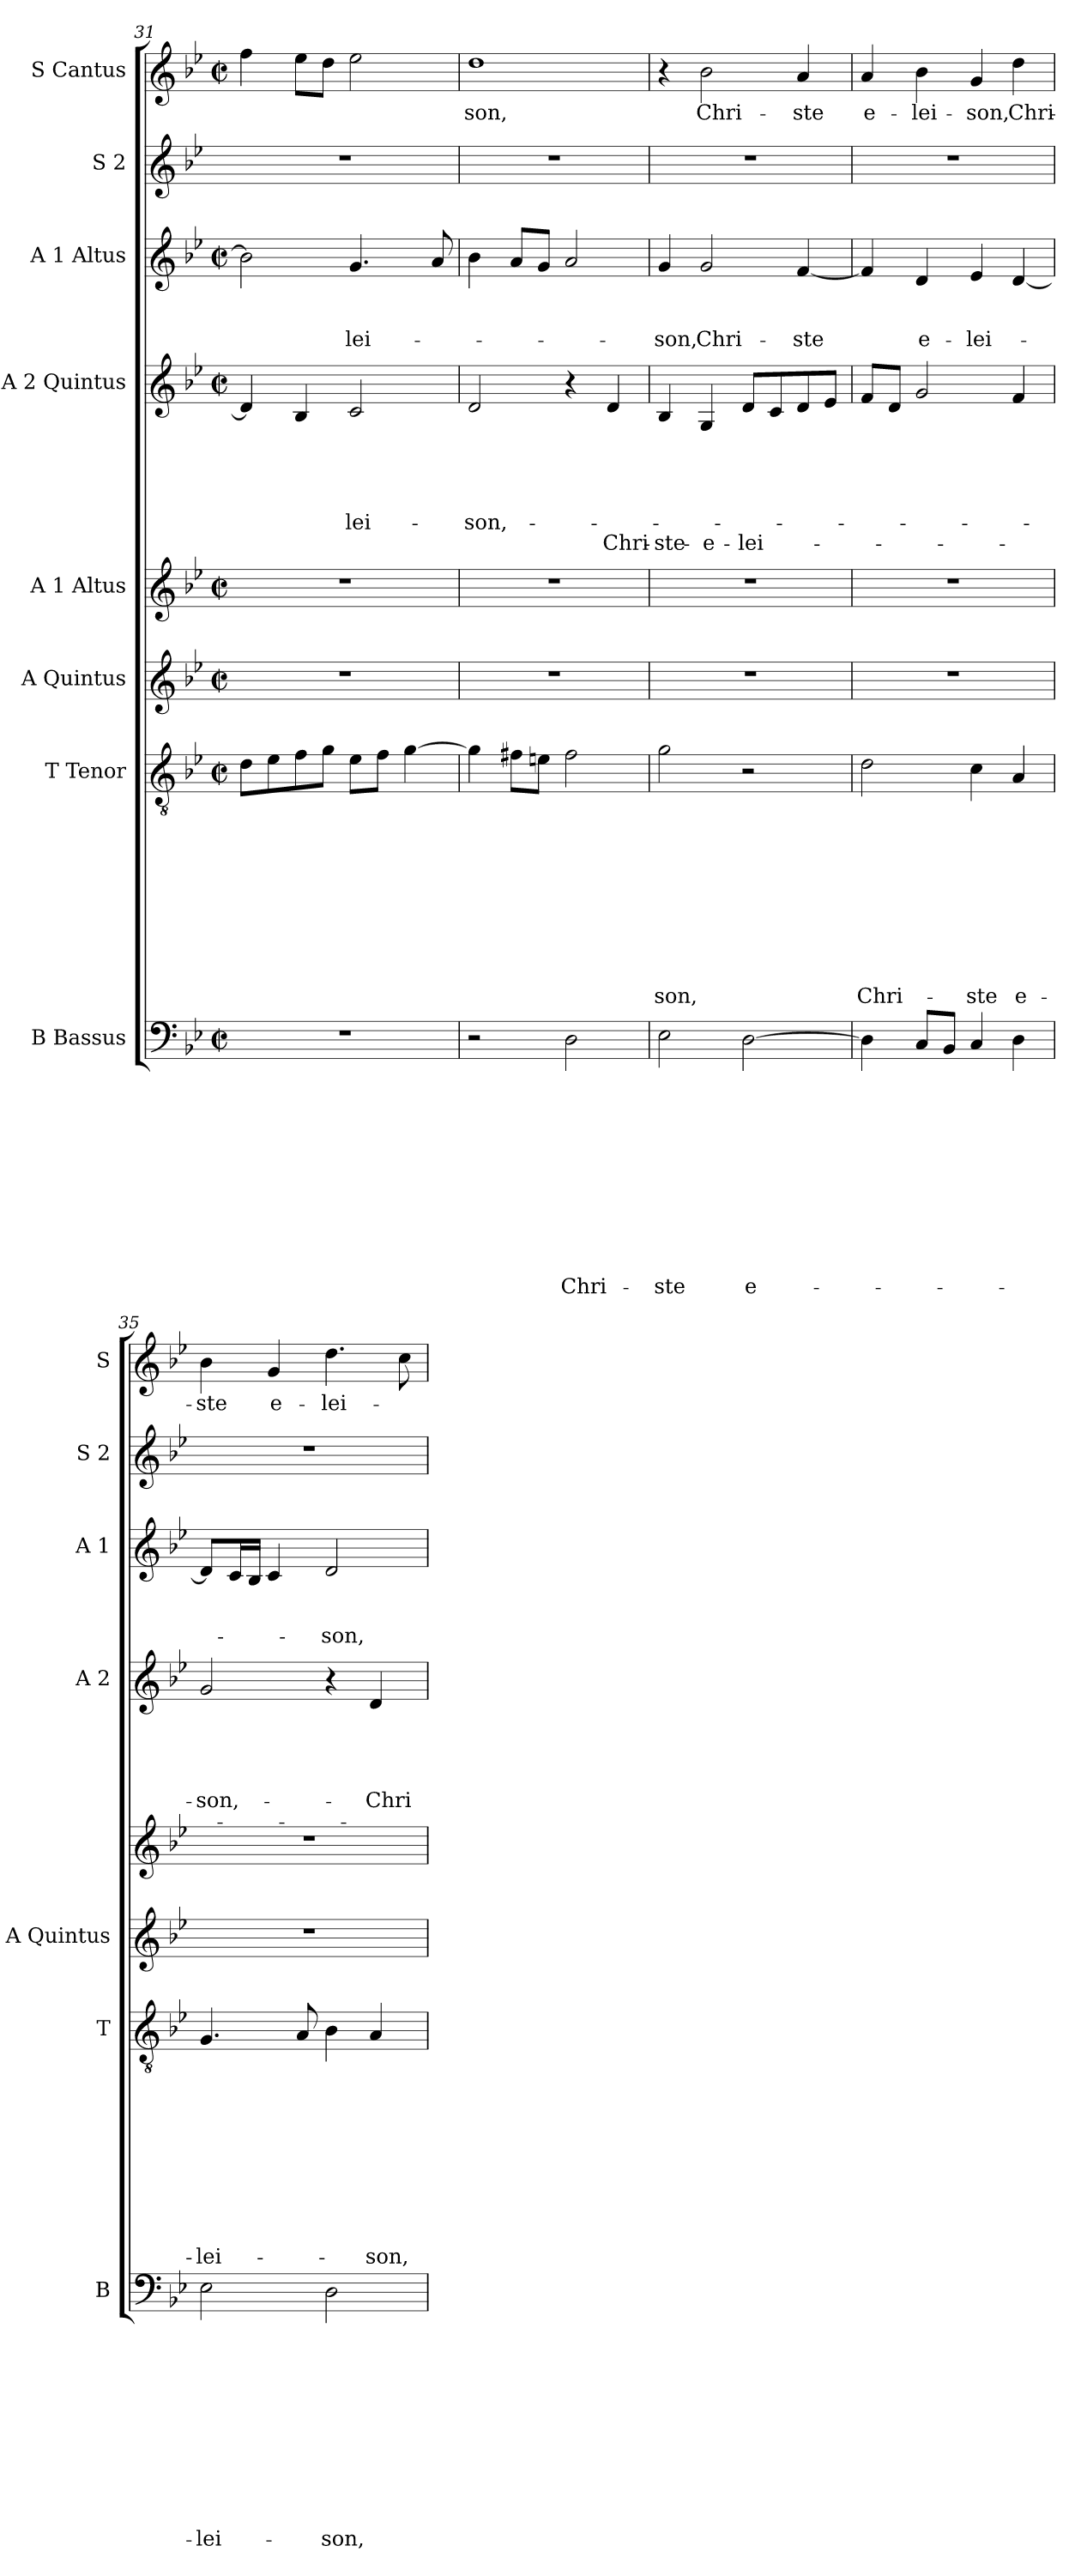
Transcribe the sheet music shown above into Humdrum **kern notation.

**kern	**text	**text	**text	**text	**text	**text	**text	**text	**text	**text	**text	**kern	**text	**text	**text	**text	**text	**text	**text	**text	**text	**text	**kern	**kern	**kern	**text	**text	**text	**text	**text	**text	**kern	**text	**text	**text	**kern	**kern	**text
*part8	*part8	*part8	*part8	*part8	*part8	*part8	*part8	*part8	*part8	*part8	*part8	*part7	*part7	*part7	*part7	*part7	*part7	*part7	*part7	*part7	*part7	*part7	*part6	*part5	*part4	*part4	*part4	*part4	*part4	*part4	*part4	*part3	*part3	*part3	*part3	*part2	*part1	*part1
*staff8	*staff8	*staff8	*staff8	*staff8	*staff8	*staff8	*staff8	*staff8	*staff8	*staff8	*staff8	*staff7	*staff7	*staff7	*staff7	*staff7	*staff7	*staff7	*staff7	*staff7	*staff7	*staff7	*staff6	*staff5	*staff4	*staff4	*staff4	*staff4	*staff4	*staff4	*staff4	*staff3	*staff3	*staff3	*staff3	*staff2	*staff1	*staff1
*I"B Bassus	*	*	*	*	*	*	*	*	*	*	*	*I"T Tenor	*	*	*	*	*	*	*	*	*	*	*I"A Quintus	*I"A 1 Altus	*I"A 2 Quintus	*	*	*	*	*	*	*I"A 1 Altus	*	*	*	*I"S 2	*I"S Cantus	*
*I'B	*	*	*	*	*	*	*	*	*	*	*	*I'T	*	*	*	*	*	*	*	*	*	*	*I'A Quintus	*	*I'A 2	*	*	*	*	*	*	*I'A 1	*	*	*	*I'S 2	*I'S	*
!!LO:PB:g=z
*clefF4	*	*	*	*	*	*	*	*	*	*	*	*clefGv2	*	*	*	*	*	*	*	*	*	*	*clefG2	*clefG2	*clefG2	*	*	*	*	*	*	*clefG2	*	*	*	*clefG2	*clefG2	*
*k[b-e-]	*	*	*	*	*	*	*	*	*	*	*	*k[b-e-]	*	*	*	*	*	*	*	*	*	*	*k[b-e-]	*k[b-e-]	*k[b-e-]	*	*	*	*	*	*	*k[b-e-]	*	*	*	*k[b-e-]	*k[b-e-]	*
*B-:	*	*	*	*	*	*	*	*	*	*	*	*B-:	*	*	*	*	*	*	*	*	*	*	*B-:	*B-:	*B-:	*	*	*	*	*	*	*B-:	*	*	*	*B-:	*B-:	*
*M2/2	*	*	*	*	*	*	*	*	*	*	*	*M2/2	*	*	*	*	*	*	*	*	*	*	*M2/2	*M2/2	*M2/2	*	*	*	*	*	*	*M2/2	*	*	*	*	*M2/2	*
*met(c|)	*	*	*	*	*	*	*	*	*	*	*	*met(c|)	*	*	*	*	*	*	*	*	*	*	*met(c|)	*met(c|)	*met(c|)	*	*	*	*	*	*	*met(c|)	*	*	*	*	*met(c|)	*
=31	=31	=31	=31	=31	=31	=31	=31	=31	=31	=31	=31	=31	=31	=31	=31	=31	=31	=31	=31	=31	=31	=31	=31	=31	=31	=31	=31	=31	=31	=31	=31	=31	=31	=31	=31	=31	=31	=31
1r	.	.	.	.	.	.	.	.	.	.	.	8d\L	.	.	.	.	.	.	.	.	.	.	1r	1r	4d/]	.	.	.	.	.	.	2b-\]	.	.	.	1r	4ff\	.
.	.	.	.	.	.	.	.	.	.	.	.	8e-\	.	.	.	.	.	.	.	.	.	.	.	.	.	.	.	.	.	.	.	.	.	.	.	.	.	.
.	.	.	.	.	.	.	.	.	.	.	.	8f\	.	.	.	.	.	.	.	.	.	.	.	.	4B-/	.	.	.	.	.	.	.	.	.	.	.	8ee-\L	.
.	.	.	.	.	.	.	.	.	.	.	.	8g\J	.	.	.	.	.	.	.	.	.	.	.	.	.	.	.	.	.	.	.	.	.	.	.	.	8dd\J	.
!	!	!	!	!	!	!	!	!	!	!	!	!	!	!	!	!	!	!	!	!	!	!	!	!	!	!	!	!	!	!LO:LY:b	!	!	!	!	!LO:LY:b	!	!	!
.	.	.	.	.	.	.	.	.	.	.	.	8e-\L	.	.	.	.	.	.	.	.	.	.	.	.	2c/	.	.	.	.	-lei-	.	4.g/	.	.	-lei-	.	2ee-\	.
.	.	.	.	.	.	.	.	.	.	.	.	8f\J	.	.	.	.	.	.	.	.	.	.	.	.	.	.	.	.	.	.	.	.	.	.	.	.	.	.
.	.	.	.	.	.	.	.	.	.	.	.	[>4g\	.	.	.	.	.	.	.	.	.	.	.	.	.	.	.	.	.	.	.	.	.	.	.	.	.	.
.	.	.	.	.	.	.	.	.	.	.	.	.	.	.	.	.	.	.	.	.	.	.	.	.	.	.	.	.	.	.	.	8a/	.	.	.	.	.	.
=32	=32	=32	=32	=32	=32	=32	=32	=32	=32	=32	=32	=32	=32	=32	=32	=32	=32	=32	=32	=32	=32	=32	=32	=32	=32	=32	=32	=32	=32	=32	=32	=32	=32	=32	=32	=32	=32	=32
!	!	!	!	!	!	!	!	!	!	!	!	!	!	!	!	!	!	!	!	!	!	!	!	!	!	!	!	!	!	!LO:LY:b	!	!	!	!	!	!	!	!LO:LY:b
2r	.	.	.	.	.	.	.	.	.	.	.	4g\]	.	.	.	.	.	.	.	.	.	.	1r	1r	2d/	.	.	.	.	-son,-	.	4b-\	.	.	.	1r	1dd	-son,
.	.	.	.	.	.	.	.	.	.	.	.	8f#X\L	.	.	.	.	.	.	.	.	.	.	.	.	.	.	.	.	.	.	.	8a/L	.	.	.	.	.	.
.	.	.	.	.	.	.	.	.	.	.	.	8en\J	.	.	.	.	.	.	.	.	.	.	.	.	.	.	.	.	.	.	.	8g/J	.	.	.	.	.	.
!	!	!	!	!	!	!	!	!	!	!	!LO:LY:b	!	!	!	!	!	!	!	!	!	!	!	!	!	!	!	!	!	!	!	!	!	!	!	!	!	!	!
2D\	.	.	.	.	.	.	.	.	.	.	Chri-	2f#\	.	.	.	.	.	.	.	.	.	.	.	.	4r	.	.	.	.	.	.	2a/	.	.	.	.	.	.
!	!	!	!	!	!	!	!	!	!	!	!	!	!	!	!	!	!	!	!	!	!	!	!	!	!	!	!	!	!	!	!LO:LY:b	!	!	!	!	!	!	!
.	.	.	.	.	.	.	.	.	.	.	.	.	.	.	.	.	.	.	.	.	.	.	.	.	4d/	.	.	.	.	.	Chri-	.	.	.	.	.	.	.
=33	=33	=33	=33	=33	=33	=33	=33	=33	=33	=33	=33	=33	=33	=33	=33	=33	=33	=33	=33	=33	=33	=33	=33	=33	=33	=33	=33	=33	=33	=33	=33	=33	=33	=33	=33	=33	=33	=33
!	!	!	!	!	!	!	!	!	!	!	!LO:LY:b	!	!	!	!	!	!	!	!	!	!	!LO:LY:b	!	!	!	!	!	!	!	!	!LO:LY:b	!	!	!	!LO:LY:b	!	!	!
2E-\	.	.	.	.	.	.	.	.	.	.	-ste	2g\	.	.	.	.	.	.	.	.	.	-son,	1r	1r	4B-/	.	.	.	.	.	-ste-	4g/	.	.	-son,	1r	4r	.
!	!	!	!	!	!	!	!	!	!	!	!	!	!	!	!	!	!	!	!	!	!	!	!	!	!	!	!	!	!	!	!LO:LY:b	!	!	!	!LO:LY:b	!	!	!LO:LY:b
.	.	.	.	.	.	.	.	.	.	.	.	.	.	.	.	.	.	.	.	.	.	.	.	.	4G/	.	.	.	.	.	-e-	2g/	.	.	Chri-	.	2b-\	Chri-
!	!	!	!	!	!	!	!	!	!	!	!LO:LY:b	!	!	!	!	!	!	!	!	!	!	!	!	!	!	!	!	!	!	!	!LO:LY:b	!	!	!	!	!	!	!
[>2D\	.	.	.	.	.	.	.	.	.	.	e-	2r	.	.	.	.	.	.	.	.	.	.	.	.	8d/L	.	.	.	.	.	-lei-	.	.	.	.	.	.	.
.	.	.	.	.	.	.	.	.	.	.	.	.	.	.	.	.	.	.	.	.	.	.	.	.	8c/	.	.	.	.	.	.	.	.	.	.	.	.	.
!	!	!	!	!	!	!	!	!	!	!	!	!	!	!	!	!	!	!	!	!	!	!	!	!	!	!	!	!	!	!	!	!	!	!	!LO:LY:b	!	!	!LO:LY:b
.	.	.	.	.	.	.	.	.	.	.	.	.	.	.	.	.	.	.	.	.	.	.	.	.	8d/	.	.	.	.	.	.	[<4f/	.	.	-ste	.	4a/	-ste
.	.	.	.	.	.	.	.	.	.	.	.	.	.	.	.	.	.	.	.	.	.	.	.	.	8e-/J	.	.	.	.	.	.	.	.	.	.	.	.	.
=34	=34	=34	=34	=34	=34	=34	=34	=34	=34	=34	=34	=34	=34	=34	=34	=34	=34	=34	=34	=34	=34	=34	=34	=34	=34	=34	=34	=34	=34	=34	=34	=34	=34	=34	=34	=34	=34	=34
!	!	!	!	!	!	!	!	!	!	!	!	!	!	!	!	!	!	!	!	!	!	!LO:LY:b	!	!	!	!	!	!	!	!	!	!	!	!	!	!	!	!LO:LY:b
4D\]	.	.	.	.	.	.	.	.	.	.	.	2d\	.	.	.	.	.	.	.	.	.	Chri-	1r	1r	8f/L	.	.	.	.	.	.	4f/]	.	.	.	1r	4a/	e-
.	.	.	.	.	.	.	.	.	.	.	.	.	.	.	.	.	.	.	.	.	.	.	.	.	8d/J	.	.	.	.	.	.	.	.	.	.	.	.	.
!	!	!	!	!	!	!	!	!	!	!	!	!	!	!	!	!	!	!	!	!	!	!	!	!	!	!	!	!	!	!	!	!	!	!	!LO:LY:b	!	!	!LO:LY:b
8C/L	.	.	.	.	.	.	.	.	.	.	.	.	.	.	.	.	.	.	.	.	.	.	.	.	2g/	.	.	.	.	.	.	4d/	.	.	e-	.	4b-\	-lei-
8BB-/J	.	.	.	.	.	.	.	.	.	.	.	.	.	.	.	.	.	.	.	.	.	.	.	.	.	.	.	.	.	.	.	.	.	.	.	.	.	.
!	!	!	!	!	!	!	!	!	!	!	!	!	!	!	!	!	!	!	!	!	!	!LO:LY:b	!	!	!	!	!	!	!	!	!	!	!	!	!LO:LY:b	!	!	!LO:LY:b
4C/	.	.	.	.	.	.	.	.	.	.	.	4c\	.	.	.	.	.	.	.	.	.	-ste	.	.	.	.	.	.	.	.	.	4e-/	.	.	-lei-	.	4g/	-son,
!	!	!	!	!	!	!	!	!	!	!	!	!	!	!	!	!	!	!	!	!	!	!LO:LY:b	!	!	!	!	!	!	!	!	!	!	!	!	!	!	!	!LO:LY:b
4D\	.	.	.	.	.	.	.	.	.	.	.	4A/	.	.	.	.	.	.	.	.	.	e-	.	.	4f/	.	.	.	.	.	.	[<4d/	.	.	.	.	4dd\	Chri-
=35	=35	=35	=35	=35	=35	=35	=35	=35	=35	=35	=35	=35	=35	=35	=35	=35	=35	=35	=35	=35	=35	=35	=35	=35	=35	=35	=35	=35	=35	=35	=35	=35	=35	=35	=35	=35	=35	=35
!	!	!	!	!	!	!	!	!	!	!	!LO:LY:b	!	!	!	!	!	!	!	!	!	!	!LO:LY:b	!	!	!	!	!	!	!	!LO:LY:b	!	!	!	!	!	!	!	!LO:LY:b
2E-\	.	.	.	.	.	.	.	.	.	.	-lei-	4.G/	.	.	.	.	.	.	.	.	.	-lei-	1r	1r	2g/	.	.	.	.	-son,-	.	8d/L]	.	.	.	1r	4b-\	-ste
.	.	.	.	.	.	.	.	.	.	.	.	.	.	.	.	.	.	.	.	.	.	.	.	.	.	.	.	.	.	.	.	16c/L	.	.	.	.	.	.
.	.	.	.	.	.	.	.	.	.	.	.	.	.	.	.	.	.	.	.	.	.	.	.	.	.	.	.	.	.	.	.	16B-/JJ	.	.	.	.	.	.
!	!	!	!	!	!	!	!	!	!	!	!	!	!	!	!	!	!	!	!	!	!	!	!	!	!	!	!	!	!	!	!	!	!	!	!	!	!	!LO:LY:b
.	.	.	.	.	.	.	.	.	.	.	.	.	.	.	.	.	.	.	.	.	.	.	.	.	.	.	.	.	.	.	.	4c/	.	.	.	.	4g/	e-
.	.	.	.	.	.	.	.	.	.	.	.	8A/	.	.	.	.	.	.	.	.	.	.	.	.	.	.	.	.	.	.	.	.	.	.	.	.	.	.
!	!	!	!	!	!	!	!	!	!	!	!LO:LY:b	!	!	!	!	!	!	!	!	!	!	!	!	!	!	!	!	!	!	!	!	!	!	!	!LO:LY:b	!	!	!LO:LY:b
2D\	.	.	.	.	.	.	.	.	.	.	-son,	4B-\	.	.	.	.	.	.	.	.	.	.	.	.	4r	.	.	.	.	.	.	2d/	.	.	-son,	.	4.dd\	-lei-
!	!	!	!	!	!	!	!	!	!	!	!	!	!	!	!	!	!	!	!	!	!	!LO:LY:b	!	!	!	!	!	!	!	!LO:LY:b	!	!	!	!	!	!	!	!
.	.	.	.	.	.	.	.	.	.	.	.	4A/	.	.	.	.	.	.	.	.	.	-son,	.	.	4d/	.	.	.	.	-Chri-	.	.	.	.	.	.	.	.
.	.	.	.	.	.	.	.	.	.	.	.	.	.	.	.	.	.	.	.	.	.	.	.	.	.	.	.	.	.	.	.	.	.	.	.	.	8cc\	.
=	=	=	=	=	=	=	=	=	=	=	=	=	=	=	=	=	=	=	=	=	=	=	=	=	=	=	=	=	=	=	=	=	=	=	=	=	=	=
*-	*-	*-	*-	*-	*-	*-	*-	*-	*-	*-	*-	*-	*-	*-	*-	*-	*-	*-	*-	*-	*-	*-	*-	*-	*-	*-	*-	*-	*-	*-	*-	*-	*-	*-	*-	*-	*-	*-
